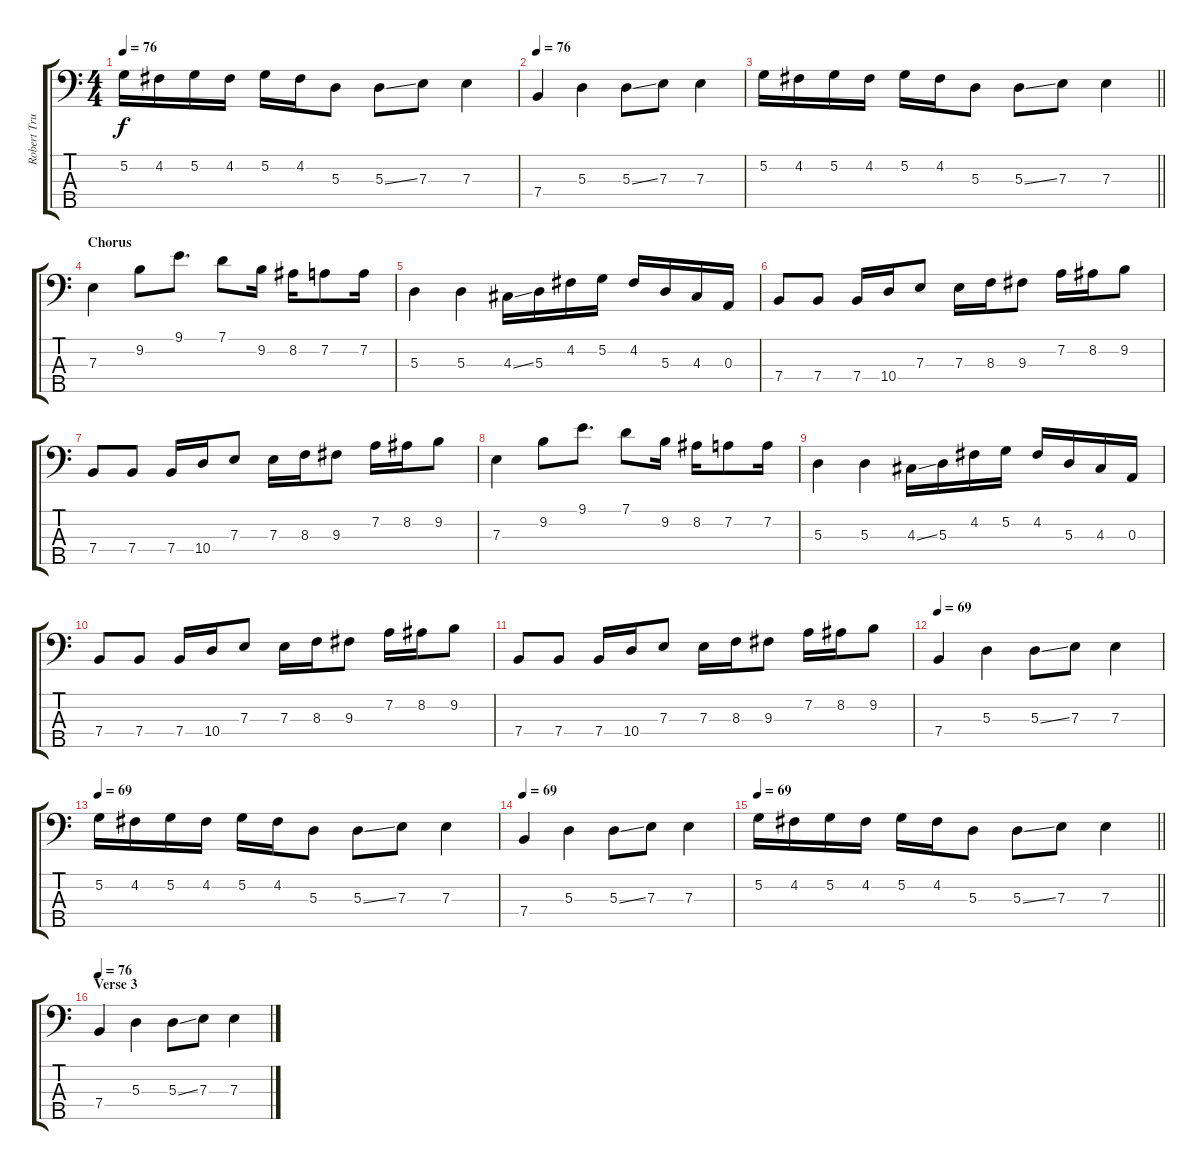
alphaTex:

\track ("Robert Trujillo" "Robert Tru") {instrument electricbassfinger}
\staff {score tabs}
\tuning (G2 D2 A1 E1 B0) {hide}
\ts (4 4)
\tempo 76
\clef f4
\ks c
5.2.16{dy f} 4.2.16 5.2.16 4.2.16 5.2.16 4.2.16 5.3.8 5.3{ss}.8 7.3.8 7.3.4 |
\tempo 76
7.4.4 5.3.4 5.3{ss}.8 7.3.8 7.3.4 |
\barLineRight lightlight
5.2.16 4.2.16 5.2.16 4.2.16 5.2.16 4.2.16 5.3.8 5.3{ss}.8 7.3.8 7.3.4 |
\section ("" "Chorus")
7.3.4 9.2.8 9.1.8{d} 7.1.8 9.2.16 8.2.16 7.2.8 7.2.16 |
5.3.4 5.3.4 4.3{ss}.16 5.3.16 4.2.16 5.2.16 4.2.16 5.3.16 4.3.16 0.3.16 |
7.4.8 7.4.8 7.4.16 10.4.16 7.3.8 7.3.16 8.3.16 9.3.8 7.2.16 8.2.16 9.2.8 |
7.4.8 7.4.8 7.4.16 10.4.16 7.3.8 7.3.16 8.3.16 9.3.8 7.2.16 8.2.16 9.2.8 |
7.3.4 9.2.8 9.1.8{d} 7.1.8 9.2.16 8.2.16 7.2.8 7.2.16 |
5.3.4 5.3.4 4.3{ss}.16 5.3.16 4.2.16 5.2.16 4.2.16 5.3.16 4.3.16 0.3.16 |
7.4.8 7.4.8 7.4.16 10.4.16 7.3.8 7.3.16 8.3.16 9.3.8 7.2.16 8.2.16 9.2.8 |
7.4.8 7.4.8 7.4.16 10.4.16 7.3.8 7.3.16 8.3.16 9.3.8 7.2.16 8.2.16 9.2.8 |
\tempo 69
7.4.4 5.3.4 5.3{ss}.8 7.3.8 7.3.4 |
\tempo 69
5.2.16 4.2.16 5.2.16 4.2.16 5.2.16 4.2.16 5.3.8 5.3{ss}.8 7.3.8 7.3.4 |
\tempo 69
7.4.4 5.3.4 5.3{ss}.8 7.3.8 7.3.4 |
\tempo 69
\barLineRight lightlight
5.2.16 4.2.16 5.2.16 4.2.16 5.2.16 4.2.16 5.3.8 5.3{ss}.8 7.3.8 7.3.4 |
\section ("" "Verse 3")
\tempo 76
7.4.4 5.3.4 5.3{ss}.8 7.3.8 7.3.4
